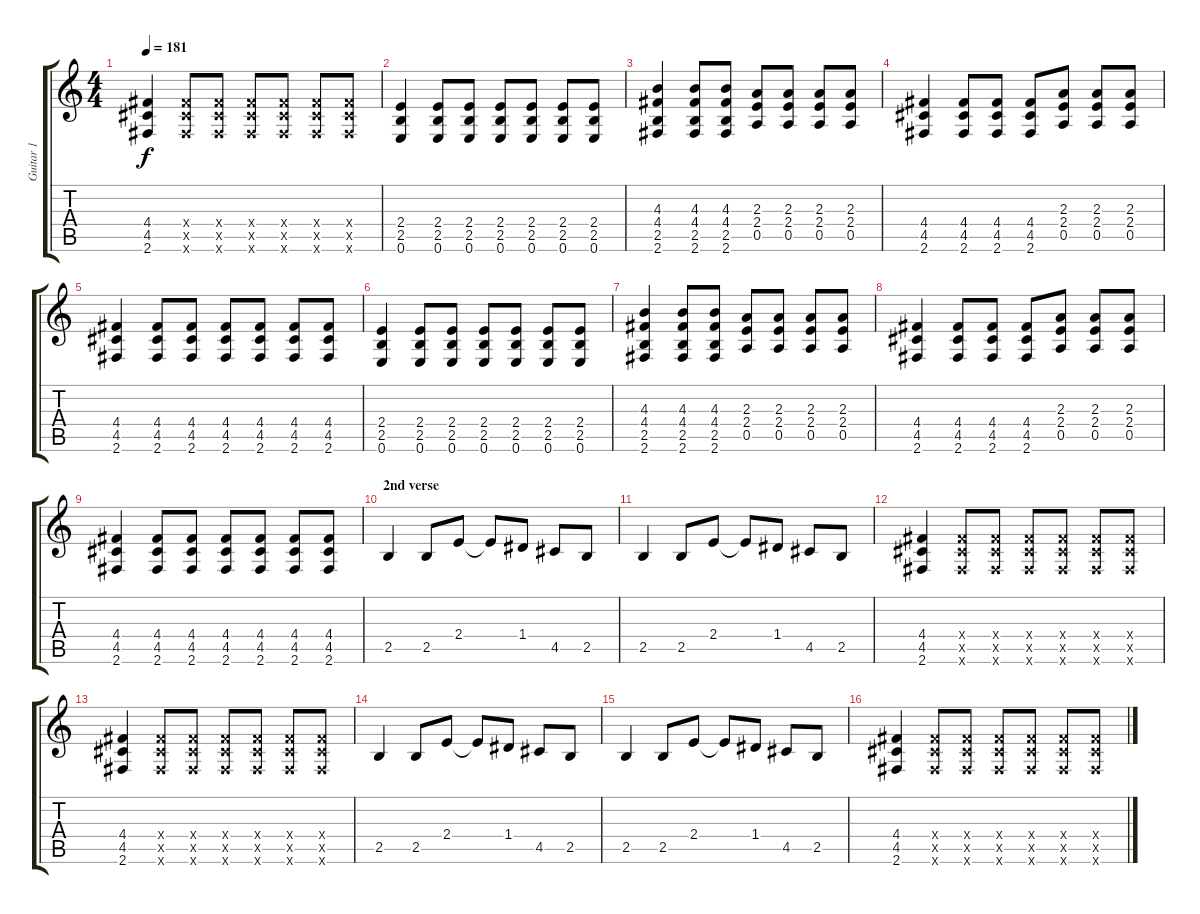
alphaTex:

\track ("Guitar 1" "Guitar 1") {instrument distortionguitar}
\staff {score tabs}
\tuning (E4 B3 G3 D3 A2 E2) {hide}
\ts (4 4)
\tempo 181
\clef g2
\ks c
(4.4 4.5 2.6).4{dy f} (4.4{x} 4.5{x} 2.6{x}).8 (4.4{x} 4.5{x} 2.6{x}).8 (4.4{x} 4.5{x} 2.6{x}).8 (4.4{x} 4.5{x} 2.6{x}).8 (4.4{x} 4.5{x} 2.6{x}).8 (4.4{x} 4.5{x} 2.6{x}).8 |
(2.4 2.5 0.6).4 (2.4 2.5 0.6).8 (2.4 2.5 0.6).8 (2.4 2.5 0.6).8 (2.4 2.5 0.6).8 (2.4 2.5 0.6).8 (2.4 2.5 0.6).8 |
(4.3 4.4 2.5 2.6).4 (4.3 4.4 2.5 2.6).8 (4.3 4.4 2.5 2.6).8 (2.3 2.4 0.5).8 (2.3 2.4 0.5).8 (2.3 2.4 0.5).8 (2.3 2.4 0.5).8 |
(4.4 4.5 2.6).4 (4.4 4.5 2.6).8 (4.4 4.5 2.6).8 (4.4 4.5 2.6).8 (2.3 2.4 0.5).8 (2.3 2.4 0.5).8 (2.3 2.4 0.5).8 |
(4.4 4.5 2.6).4 (4.4 4.5 2.6).8 (4.4 4.5 2.6).8 (4.4 4.5 2.6).8 (4.4 4.5 2.6).8 (4.4 4.5 2.6).8 (4.4 4.5 2.6).8 |
(2.4 2.5 0.6).4 (2.4 2.5 0.6).8 (2.4 2.5 0.6).8 (2.4 2.5 0.6).8 (2.4 2.5 0.6).8 (2.4 2.5 0.6).8 (2.4 2.5 0.6).8 |
(4.3 4.4 2.5 2.6).4 (4.3 4.4 2.5 2.6).8 (4.3 4.4 2.5 2.6).8 (2.3 2.4 0.5).8 (2.3 2.4 0.5).8 (2.3 2.4 0.5).8 (2.3 2.4 0.5).8 |
(4.4 4.5 2.6).4 (4.4 4.5 2.6).8 (4.4 4.5 2.6).8 (4.4 4.5 2.6).8 (2.3 2.4 0.5).8 (2.3 2.4 0.5).8 (2.3 2.4 0.5).8 |
(4.4 4.5 2.6).4 (4.4 4.5 2.6).8 (4.4 4.5 2.6).8 (4.4 4.5 2.6).8 (4.4 4.5 2.6).8 (4.4 4.5 2.6).8 (4.4 4.5 2.6).8 |
\section ("" "2nd verse")
2.5.4 2.5.8 2.4.8 2.4{t}.8 1.4.8 4.5.8 2.5.8 |
2.5.4 2.5.8 2.4.8 2.4{t}.8 1.4.8 4.5.8 2.5.8 |
(4.4 4.5 2.6).4 (4.4{x} 4.5{x} 2.6{x}).8 (4.4{x} 4.5{x} 2.6{x}).8 (4.4{x} 4.5{x} 2.6{x}).8 (4.4{x} 4.5{x} 2.6{x}).8 (4.4{x} 4.5{x} 2.6{x}).8 (4.4{x} 4.5{x} 2.6{x}).8 |
(4.4 4.5 2.6).4 (4.4{x} 4.5{x} 2.6{x}).8 (4.4{x} 4.5{x} 2.6{x}).8 (4.4{x} 4.5{x} 2.6{x}).8 (4.4{x} 4.5{x} 2.6{x}).8 (4.4{x} 4.5{x} 2.6{x}).8 (4.4{x} 4.5{x} 2.6{x}).8 |
2.5.4 2.5.8 2.4.8 2.4{t}.8 1.4.8 4.5.8 2.5.8 |
2.5.4 2.5.8 2.4.8 2.4{t}.8 1.4.8 4.5.8 2.5.8 |
(4.4 4.5 2.6).4 (4.4{x} 4.5{x} 2.6{x}).8 (4.4{x} 4.5{x} 2.6{x}).8 (4.4{x} 4.5{x} 2.6{x}).8 (4.4{x} 4.5{x} 2.6{x}).8 (4.4{x} 4.5{x} 2.6{x}).8 (4.4{x} 4.5{x} 2.6{x}).8
